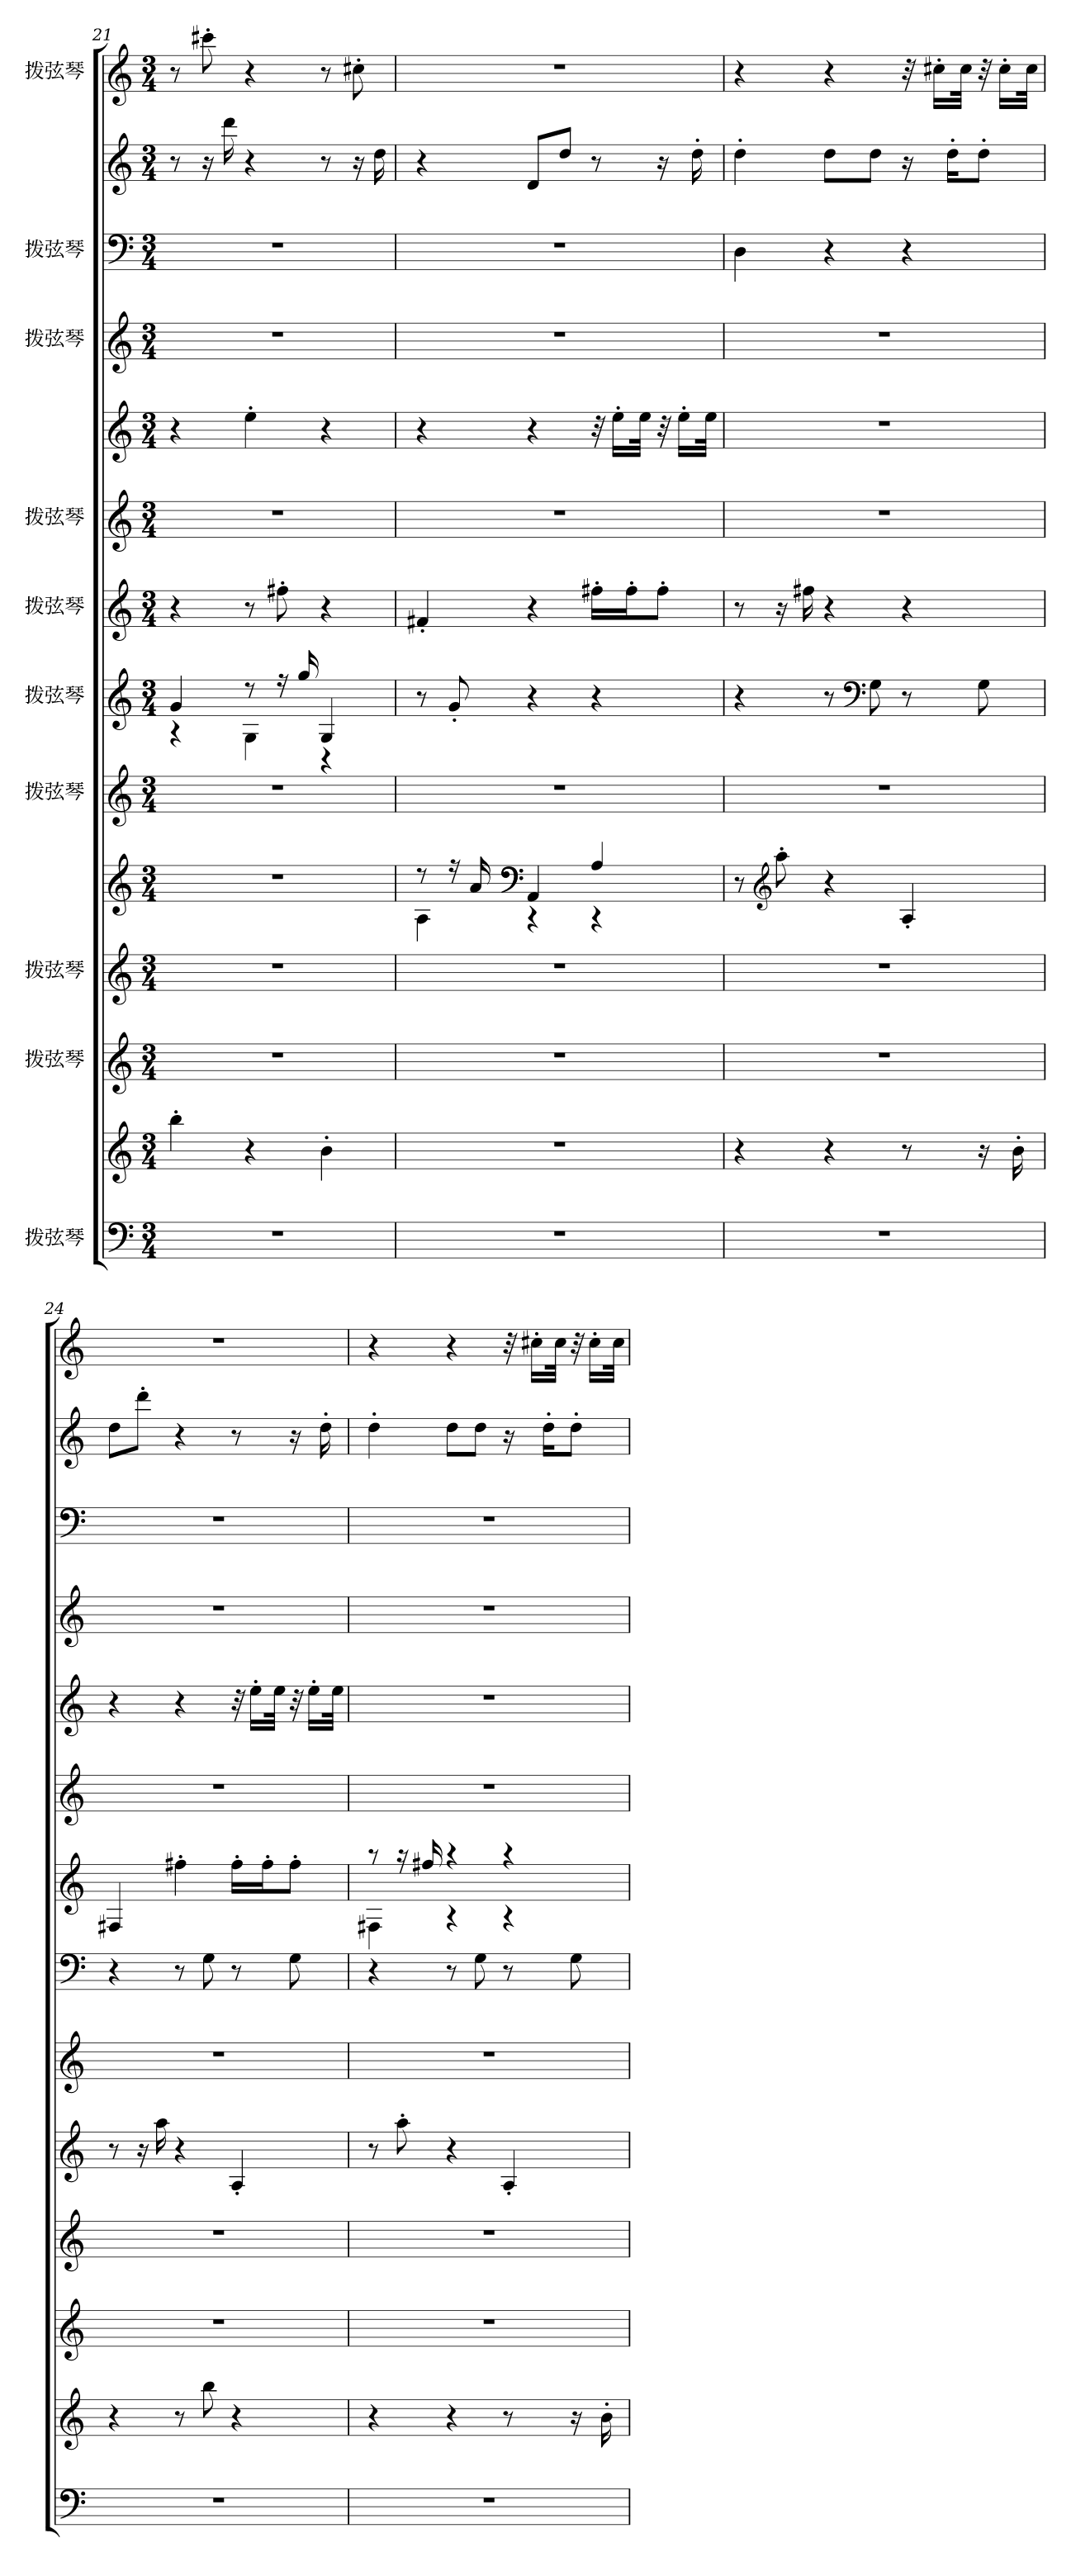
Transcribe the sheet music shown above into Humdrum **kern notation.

**kern	**kern	**kern	**kern	**kern	**kern	**kern	**kern	**kern	**kern	**kern	**kern	**kern	**kern
*part10	*part10	*part9	*part8	*part8	*part7	*part6	*part5	*part4	*part4	*part3	*part2	*part2	*part1
*staff14	*staff13	*staff12	*staff11	*staff10	*staff9	*staff8	*staff7	*staff6	*staff5	*staff4	*staff3	*staff2	*staff1
*I"拨弦琴	*	*I"拨弦琴	*I"拨弦琴	*	*I"拨弦琴	*I"拨弦琴	*I"拨弦琴	*I"拨弦琴	*	*I"拨弦琴	*I"拨弦琴	*	*I"拨弦琴
*clefF4	*clefG2	*clefG2	*clefG2	*clefG2	*clefG2	*clefG2	*clefG2	*clefG2	*clefG2	*clefG2	*clefF4	*clefG2	*clefG2
*k[]	*k[]	*k[]	*k[]	*k[]	*k[]	*k[]	*k[]	*k[]	*k[]	*k[]	*k[]	*k[]	*k[]
*M3/4	*M3/4	*M3/4	*M3/4	*M3/4	*M3/4	*M3/4	*M3/4	*M3/4	*M3/4	*M3/4	*M3/4	*M3/4	*M3/4
=21	=21	=21	=21	=21	=21	=21	=21	=21	=21	=21	=21	=21	=21
*	*	*	*	*	*	*^	*	*	*	*	*	*	*
2.r	4bb'\	2.r	2.r	2.r	2.r	4g/	4r	4r	2.r	4r	2.r	2.r	8r	8r
.	.	.	.	.	.	.	.	.	.	.	.	.	16r	8ccc#X'\
.	.	.	.	.	.	.	.	.	.	.	.	.	16ddd\	.
.	4r	.	.	.	.	8r	4G\	8r	.	4ee'\	.	.	4r	4r
.	.	.	.	.	.	16r	.	8ff#X'\	.	.	.	.	.	.
.	.	.	.	.	.	16gg/	.	.	.	.	.	.	.	.
.	4b'\	.	.	.	.	4G/	4r	4r	.	4r	.	.	8r	8r
.	.	.	.	.	.	.	.	.	.	.	.	.	16r	8cc#X'\
.	.	.	.	.	.	.	.	.	.	.	.	.	16dd\	.
*	*	*	*	*	*	*v	*v	*	*	*	*	*	*	*
!!LO:PB:g=z
=22	=22	=22	=22	=22	=22	=22	=22	=22	=22	=22	=22	=22	=22
*	*	*	*	*^	*	*	*	*	*	*	*	*	*
2.r	2.r	2.r	2.r	8r	4A\	2.r	8r	4f#X'/	2.r	4r	2.r	2.r	4r	2.r
.	.	.	.	16r	.	.	8g'/	.	.	.	.	.	.	.
.	.	.	.	16a/	.	.	.	.	.	.	.	.	.	.
*	*	*	*	*clefF4	*	*	*	*	*	*	*	*	*	*
.	.	.	.	4AA/	4r	.	4r	4r	.	4r	.	.	8d/L	.
.	.	.	.	.	.	.	.	.	.	.	.	.	8dd/J	.
.	.	.	.	4A/	4r	.	4r	16ff#X'\LL	.	32r	.	.	8r	.
.	.	.	.	.	.	.	.	.	.	16ee'\LL	.	.	.	.
.	.	.	.	.	.	.	.	16ff#'\J	.	.	.	.	.	.
.	.	.	.	.	.	.	.	.	.	32ee\JJk	.	.	.	.
.	.	.	.	.	.	.	.	8ff#'\J	.	32r	.	.	16r	.
.	.	.	.	.	.	.	.	.	.	16ee'\LL	.	.	.	.
.	.	.	.	.	.	.	.	.	.	.	.	.	16dd'\	.
.	.	.	.	.	.	.	.	.	.	32ee\JJk	.	.	.	.
*	*	*	*	*v	*v	*	*	*	*	*	*	*	*	*
=23	=23	=23	=23	=23	=23	=23	=23	=23	=23	=23	=23	=23	=23
2.r	4r	2.r	2.r	8r	2.r	4r	8r	2.r	2.r	2.r	4D\	4dd'\	4r
*	*	*	*	*clefG2	*	*	*	*	*	*	*	*	*
.	.	.	.	8aa'\	.	.	16r	.	.	.	.	.	.
.	.	.	.	.	.	.	16ff#X\	.	.	.	.	.	.
.	4r	.	.	4r	.	8r	4r	.	.	.	4r	8dd\L	4r
*	*	*	*	*	*	*clefF4	*	*	*	*	*	*	*
.	.	.	.	.	.	8G\	.	.	.	.	.	8dd\J	.
.	8r	.	.	4A'/	.	8r	4r	.	.	.	4r	16r	32r
.	.	.	.	.	.	.	.	.	.	.	.	.	16cc#X'\LL
.	.	.	.	.	.	.	.	.	.	.	.	16dd'\KL	.
.	.	.	.	.	.	.	.	.	.	.	.	.	32cc#\JJk
.	16r	.	.	.	.	8G\	.	.	.	.	.	8dd'\J	32r
.	.	.	.	.	.	.	.	.	.	.	.	.	16cc#'\LL
.	16b'\	.	.	.	.	.	.	.	.	.	.	.	.
.	.	.	.	.	.	.	.	.	.	.	.	.	32cc#\JJk
=24	=24	=24	=24	=24	=24	=24	=24	=24	=24	=24	=24	=24	=24
2.r	4r	2.r	2.r	8r	2.r	4r	4F#X/	2.r	4r	2.r	2.r	8dd\L	2.r
.	.	.	.	16r	.	.	.	.	.	.	.	8ddd'\J	.
.	.	.	.	16aa\	.	.	.	.	.	.	.	.	.
.	8r	.	.	4r	.	8r	4ff#X'\	.	4r	.	.	4r	.
.	8bb\	.	.	.	.	8G\	.	.	.	.	.	.	.
.	4r	.	.	4A'/	.	8r	16ff#'\LL	.	32r	.	.	8r	.
.	.	.	.	.	.	.	.	.	16ee'\LL	.	.	.	.
.	.	.	.	.	.	.	16ff#'\J	.	.	.	.	.	.
.	.	.	.	.	.	.	.	.	32ee\JJk	.	.	.	.
.	.	.	.	.	.	8G\	8ff#'\J	.	32r	.	.	16r	.
.	.	.	.	.	.	.	.	.	16ee'\LL	.	.	.	.
.	.	.	.	.	.	.	.	.	.	.	.	16dd'\	.
.	.	.	.	.	.	.	.	.	32ee\JJk	.	.	.	.
!!LO:PB:g=z
=25	=25	=25	=25	=25	=25	=25	=25	=25	=25	=25	=25	=25	=25
*	*	*	*	*	*	*	*^	*	*	*	*	*	*
2.r	4r	2.r	2.r	8r	2.r	4r	8r	4F#X\	2.r	2.r	2.r	2.r	4dd'\	4r
.	.	.	.	8aa'\	.	.	16r	.	.	.	.	.	.	.
.	.	.	.	.	.	.	16ff#X/	.	.	.	.	.	.	.
.	4r	.	.	4r	.	8r	4r	4r	.	.	.	.	8dd\L	4r
.	.	.	.	.	.	8G\	.	.	.	.	.	.	8dd\J	.
.	8r	.	.	4A'/	.	8r	4r	4r	.	.	.	.	16r	32r
.	.	.	.	.	.	.	.	.	.	.	.	.	.	16cc#X'\LL
.	.	.	.	.	.	.	.	.	.	.	.	.	16dd'\KL	.
.	.	.	.	.	.	.	.	.	.	.	.	.	.	32cc#\JJk
.	16r	.	.	.	.	8G\	.	.	.	.	.	.	8dd'\J	32r
.	.	.	.	.	.	.	.	.	.	.	.	.	.	16cc#'\LL
.	16b'\	.	.	.	.	.	.	.	.	.	.	.	.	.
.	.	.	.	.	.	.	.	.	.	.	.	.	.	32cc#\JJk
*	*	*	*	*	*	*	*v	*v	*	*	*	*	*	*
=	=	=	=	=	=	=	=	=	=	=	=	=	=
*-	*-	*-	*-	*-	*-	*-	*-	*-	*-	*-	*-	*-	*-
